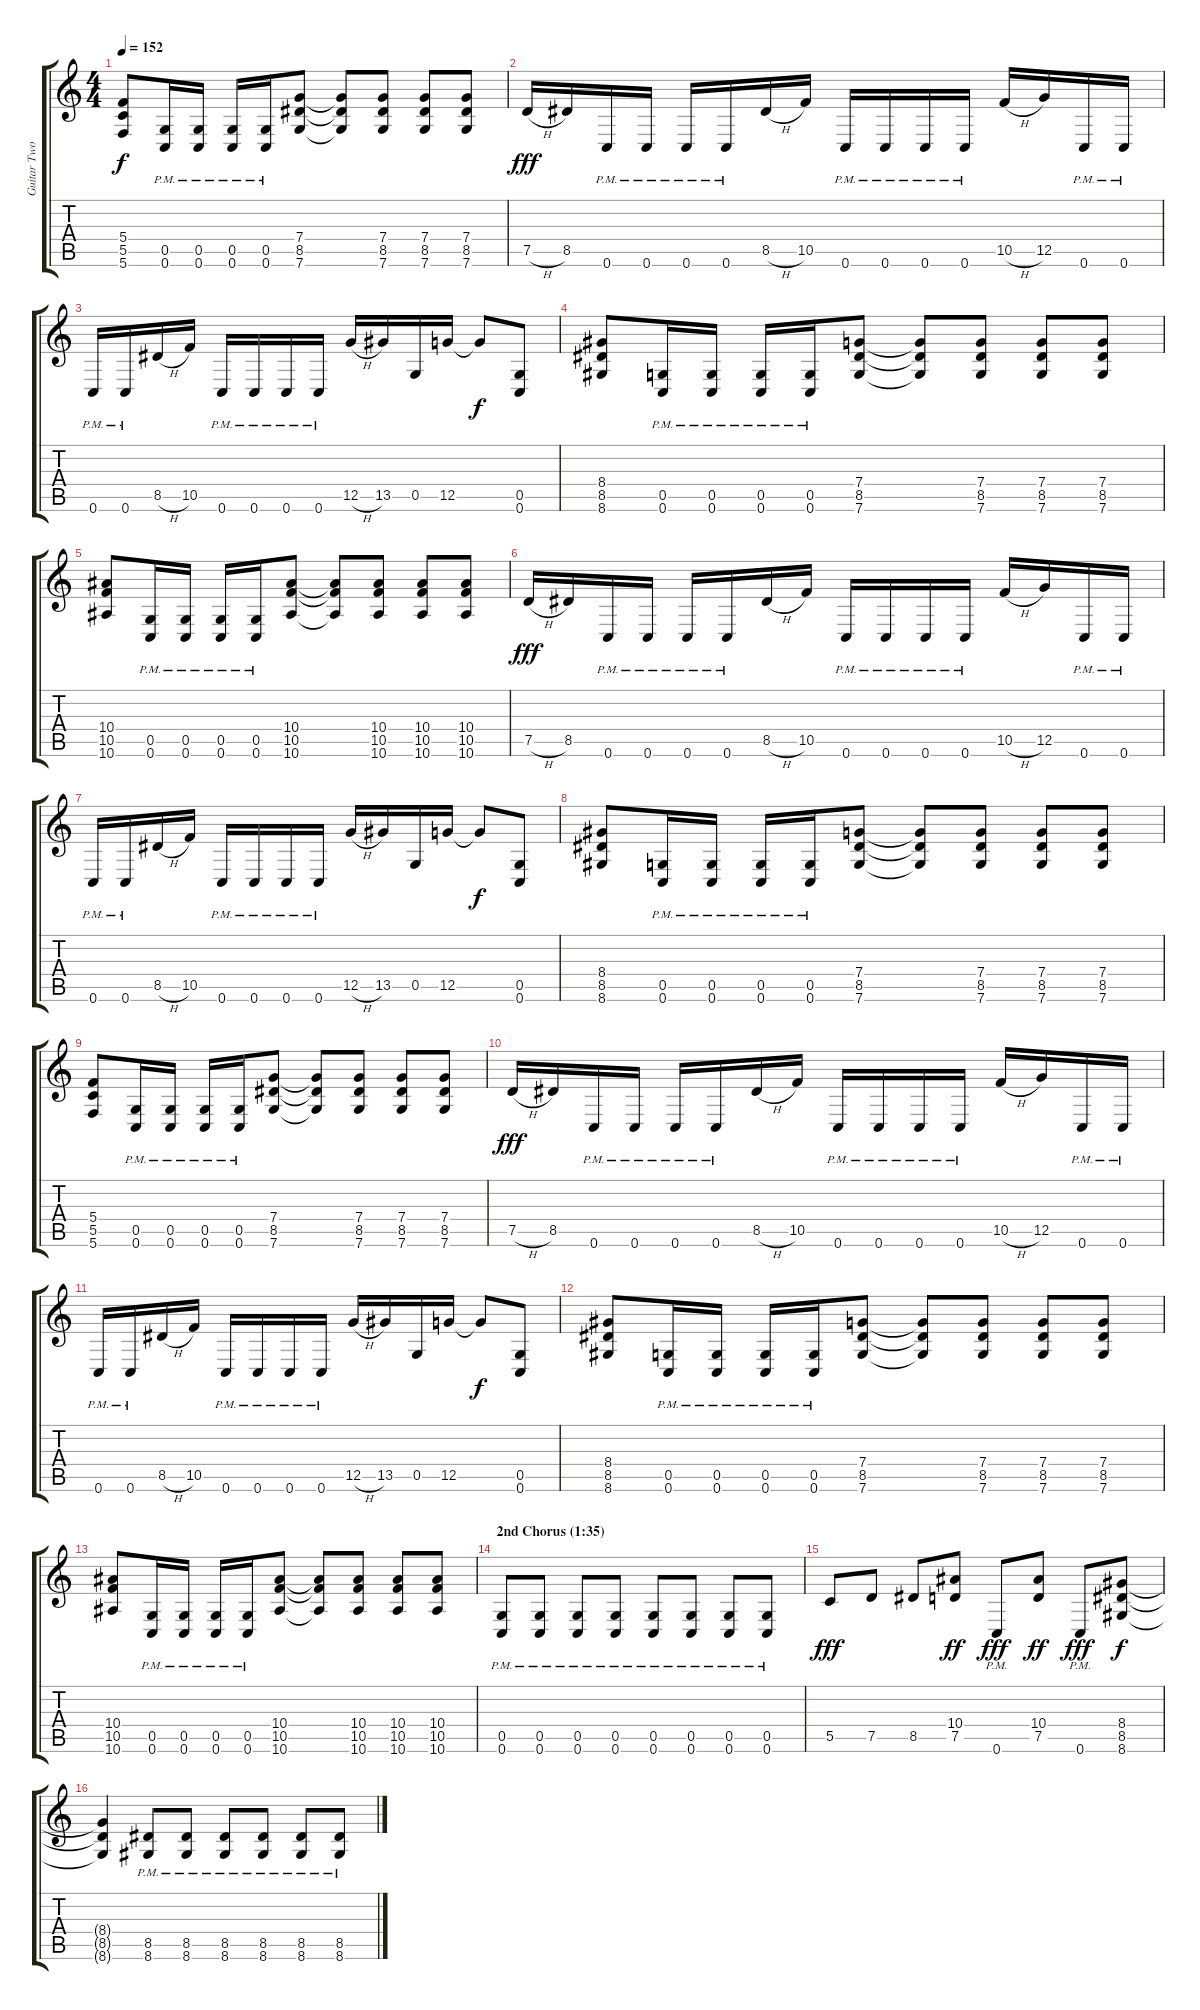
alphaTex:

\track ("Guitar Two" "Guitar Two") {instrument overdrivenguitar}
\staff {score tabs}
\tuning (D4 A3 F3 C3 G2 C2) {hide}
\ts (4 4)
\tempo 152
\clef g2
\ks c
(5.4 5.5 5.6).8{dy f} (0.5{pm} 0.6{pm}).16 (0.5{pm} 0.6{pm}).16 (0.5{pm} 0.6{pm}).16 (0.5{pm} 0.6{pm}).16 (7.4 8.5 7.6).8 (7.4{t} 8.5{t} 7.6{t}).8 (7.4 8.5 7.6).8 (7.4 8.5 7.6).8 (7.4 8.5 7.6).8 |
7.5{h}.16{dy fff} 8.5.16 0.6{pm}.16 0.6{pm}.16 0.6{pm}.16 0.6{pm}.16 8.5{h}.16 10.5.16 0.6{pm}.16 0.6{pm}.16 0.6{pm}.16 0.6{pm}.16 10.5{h}.16 12.5.16 0.6{pm}.16 0.6{pm}.16 |
0.6{pm}.16 0.6{pm}.16 8.5{h}.16 10.5.16 0.6{pm}.16 0.6{pm}.16 0.6{pm}.16 0.6{pm}.16 12.5{h}.16 13.5.16 0.5.16 12.5.16 12.5{t}.8{dy f} (0.5 0.6).8 |
(8.4 8.5 8.6).8 (0.5{pm} 0.6{pm}).16 (0.5{pm} 0.6{pm}).16 (0.5{pm} 0.6{pm}).16 (0.5{pm} 0.6{pm}).16 (7.4 8.5 7.6).8 (7.4{t} 8.5{t} 7.6{t}).8 (7.4 8.5 7.6).8 (7.4 8.5 7.6).8 (7.4 8.5 7.6).8 |
(10.4 10.5 10.6).8 (0.5{pm} 0.6{pm}).16 (0.5{pm} 0.6{pm}).16 (0.5{pm} 0.6{pm}).16 (0.5{pm} 0.6{pm}).16 (10.4 10.5 10.6).8 (10.4{t} 10.5{t} 10.6{t}).8 (10.4 10.5 10.6).8 (10.4 10.5 10.6).8 (10.4 10.5 10.6).8 |
7.5{h}.16{dy fff} 8.5.16 0.6{pm}.16 0.6{pm}.16 0.6{pm}.16 0.6{pm}.16 8.5{h}.16 10.5.16 0.6{pm}.16 0.6{pm}.16 0.6{pm}.16 0.6{pm}.16 10.5{h}.16 12.5.16 0.6{pm}.16 0.6{pm}.16 |
0.6{pm}.16 0.6{pm}.16 8.5{h}.16 10.5.16 0.6{pm}.16 0.6{pm}.16 0.6{pm}.16 0.6{pm}.16 12.5{h}.16 13.5.16 0.5.16 12.5.16 12.5{t}.8{dy f} (0.5 0.6).8 |
(8.4 8.5 8.6).8 (0.5{pm} 0.6{pm}).16 (0.5{pm} 0.6{pm}).16 (0.5{pm} 0.6{pm}).16 (0.5{pm} 0.6{pm}).16 (7.4 8.5 7.6).8 (7.4{t} 8.5{t} 7.6{t}).8 (7.4 8.5 7.6).8 (7.4 8.5 7.6).8 (7.4 8.5 7.6).8 |
(5.4 5.5 5.6).8 (0.5{pm} 0.6{pm}).16 (0.5{pm} 0.6{pm}).16 (0.5{pm} 0.6{pm}).16 (0.5{pm} 0.6{pm}).16 (7.4 8.5 7.6).8 (7.4{t} 8.5{t} 7.6{t}).8 (7.4 8.5 7.6).8 (7.4 8.5 7.6).8 (7.4 8.5 7.6).8 |
7.5{h}.16{dy fff} 8.5.16 0.6{pm}.16 0.6{pm}.16 0.6{pm}.16 0.6{pm}.16 8.5{h}.16 10.5.16 0.6{pm}.16 0.6{pm}.16 0.6{pm}.16 0.6{pm}.16 10.5{h}.16 12.5.16 0.6{pm}.16 0.6{pm}.16 |
0.6{pm}.16 0.6{pm}.16 8.5{h}.16 10.5.16 0.6{pm}.16 0.6{pm}.16 0.6{pm}.16 0.6{pm}.16 12.5{h}.16 13.5.16 0.5.16 12.5.16 12.5{t}.8{dy f} (0.5 0.6).8 |
(8.4 8.5 8.6).8 (0.5{pm} 0.6{pm}).16 (0.5{pm} 0.6{pm}).16 (0.5{pm} 0.6{pm}).16 (0.5{pm} 0.6{pm}).16 (7.4 8.5 7.6).8 (7.4{t} 8.5{t} 7.6{t}).8 (7.4 8.5 7.6).8 (7.4 8.5 7.6).8 (7.4 8.5 7.6).8 |
(10.4 10.5 10.6).8 (0.5{pm} 0.6{pm}).16 (0.5{pm} 0.6{pm}).16 (0.5{pm} 0.6{pm}).16 (0.5{pm} 0.6{pm}).16 (10.4 10.5 10.6).8 (10.4{t} 10.5{t} 10.6{t}).8 (10.4 10.5 10.6).8 (10.4 10.5 10.6).8 (10.4 10.5 10.6).8 |
\section ("" "2nd Chorus (1:35)")
(0.5{pm} 0.6{pm}).8 (0.5{pm} 0.6{pm}).8 (0.5{pm} 0.6{pm}).8 (0.5{pm} 0.6{pm}).8 (0.5{pm} 0.6{pm}).8 (0.5{pm} 0.6{pm}).8 (0.5{pm} 0.6{pm}).8 (0.5{pm} 0.6{pm}).8 |
5.5.8{dy fff} 7.5.8 8.5.8 (10.4 7.5).8{dy ff} 0.6{pm}.8{dy fff} (10.4 7.5).8{dy ff} 0.6{pm}.8{dy fff} (8.4 8.5 8.6).8{dy f} |
(8.4{t} 8.5{t} 8.6{t}).4 (8.5{pm} 8.6{pm}).8 (8.5{pm} 8.6{pm}).8 (8.5{pm} 8.6{pm}).8 (8.5{pm} 8.6{pm}).8 (8.5{pm} 8.6{pm}).8 (8.5{pm} 8.6{pm}).8
